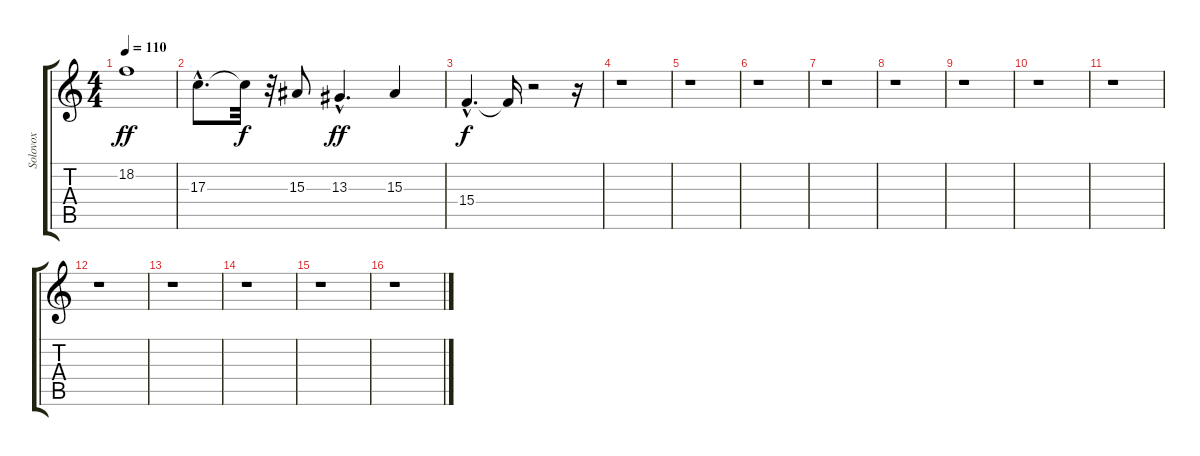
\track ("Solovox" "Solovox") {instrument synthvoice}
\staff {score tabs}
\tuning (E4 B3 G3 D3 A2 E2) {hide}
\ts (4 4)
\tempo 110
\clef g2
\ks c
18.2.1{dy ff} |
17.3{hac}.8{d} 17.3{t}.32{dy f} r.32 15.3.8 13.3{hac}.4{d dy ff} 15.3.4 |
15.4{hac}.4{d dy f} 15.4{t}.16 r.2 r.16 |
r.1 |
r.1 |
r.1 |
r.1 |
r.1 |
r.1 |
r.1 |
r.1 |
r.1 |
r.1 |
r.1 |
r.1 |
r.1
